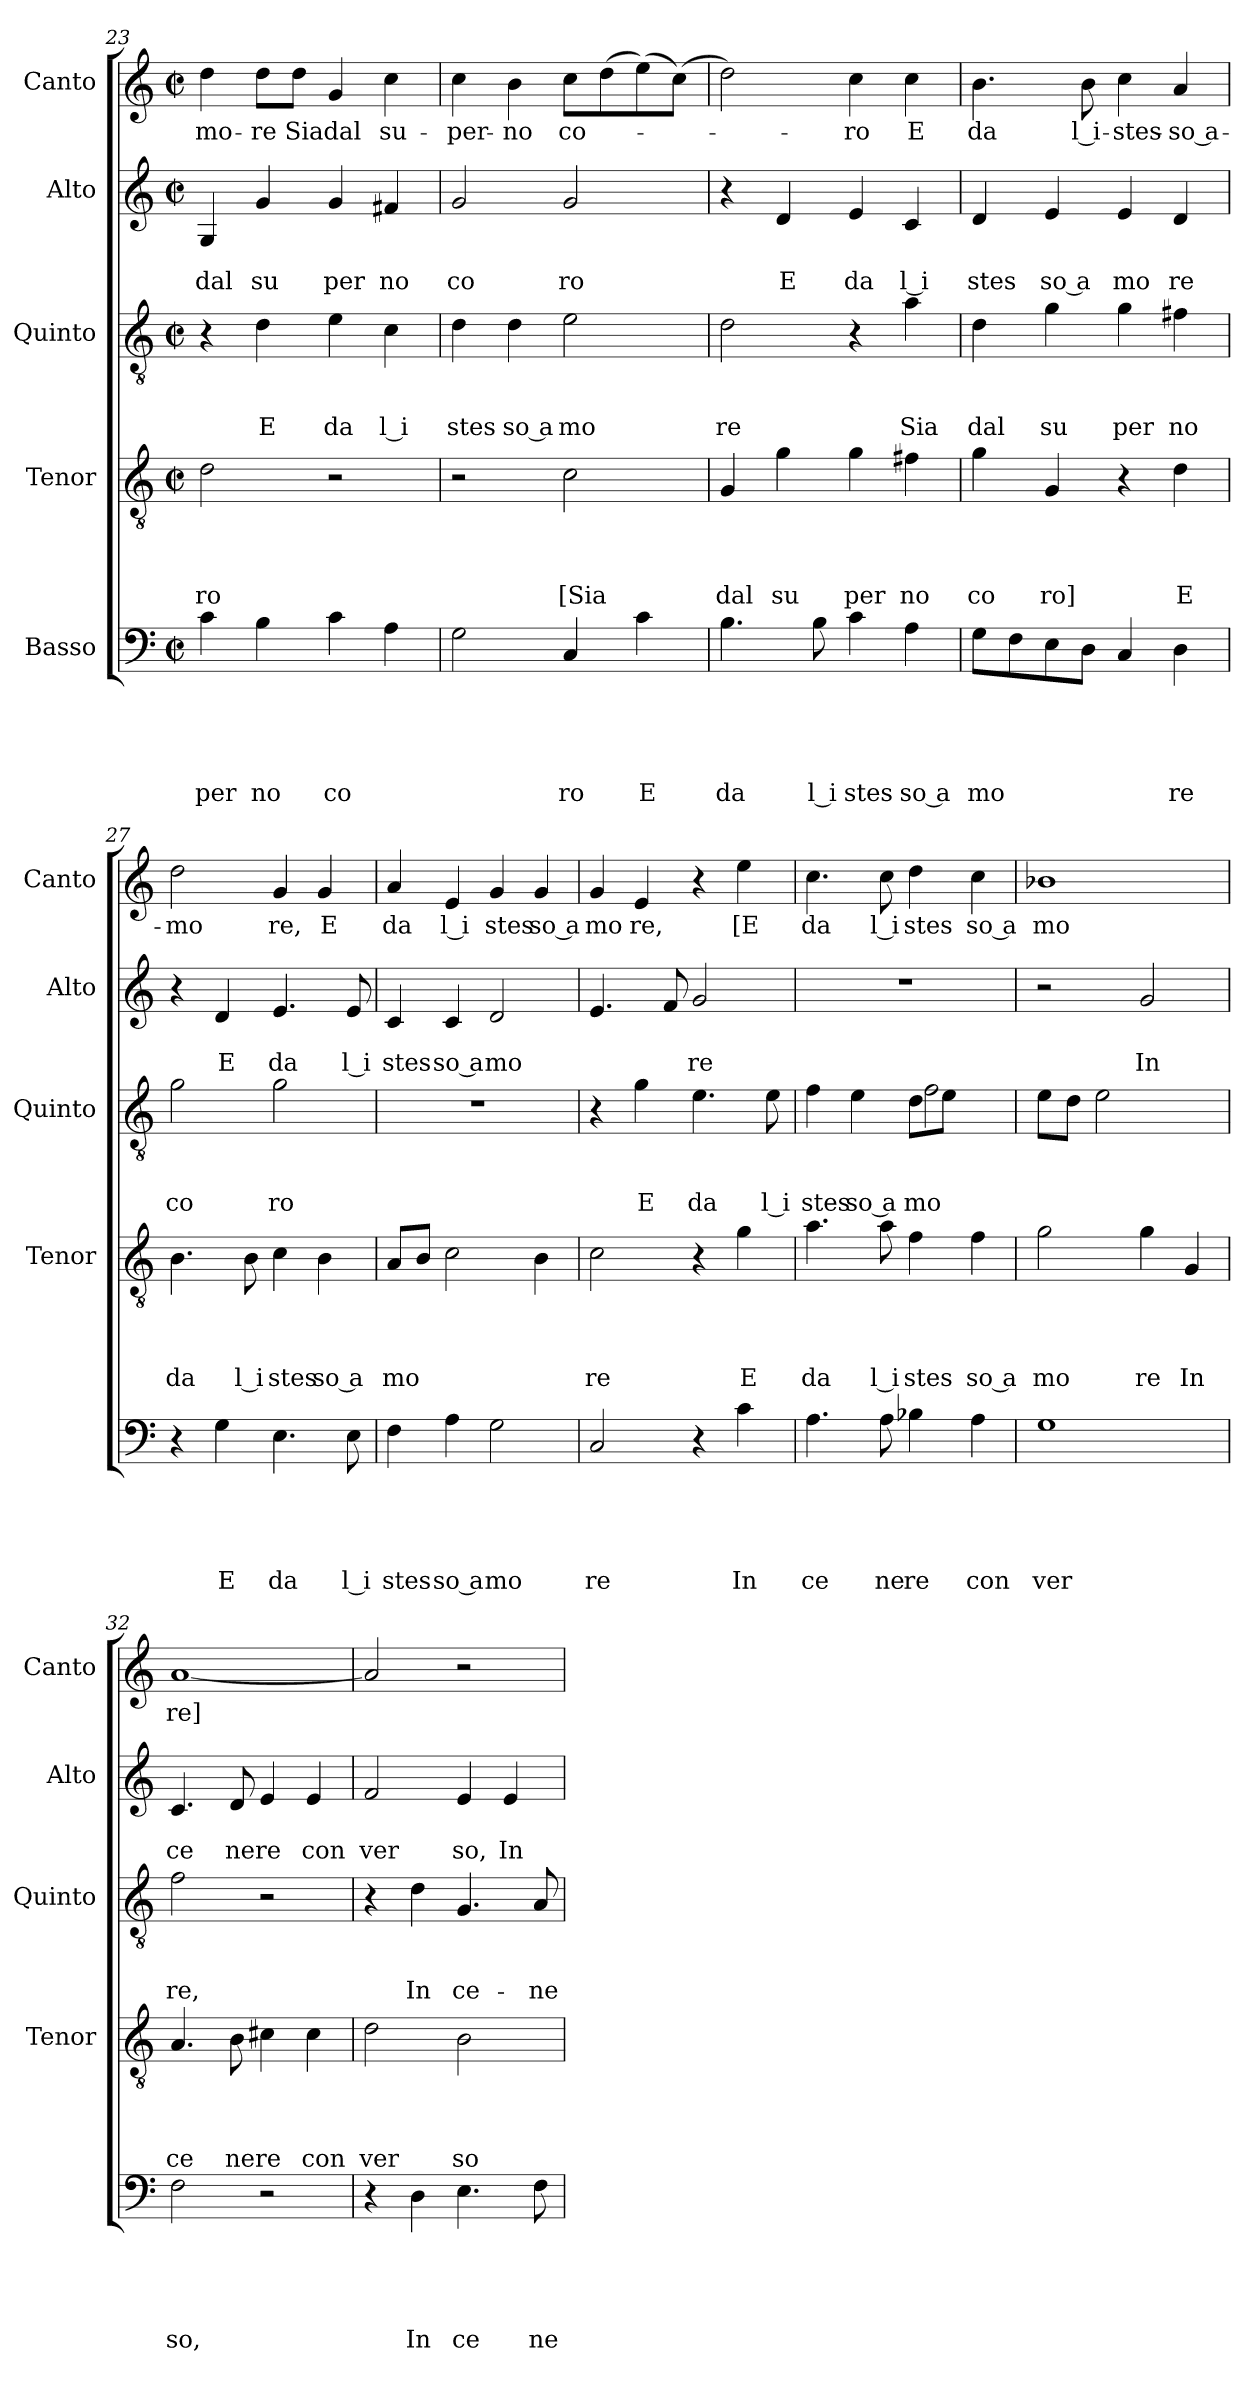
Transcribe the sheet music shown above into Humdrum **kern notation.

**kern	**text	**text	**text	**text	**text	**kern	**text	**text	**text	**text	**kern	**text	**text	**text	**kern	**text	**text	**kern	**text
*part5	*part5	*part5	*part5	*part5	*part5	*part4	*part4	*part4	*part4	*part4	*part3	*part3	*part3	*part3	*part2	*part2	*part2	*part1	*part1
*staff5	*staff5	*staff5	*staff5	*staff5	*staff5	*staff4	*staff4	*staff4	*staff4	*staff4	*staff3	*staff3	*staff3	*staff3	*staff2	*staff2	*staff2	*staff1	*staff1
*I"Basso	*	*	*	*	*	*I"Tenor	*	*	*	*	*I"Quinto	*	*	*	*I"Alto	*	*	*I"Canto	*
*	*	*	*	*	*	*I'Tenor	*	*	*	*	*I'Quinto	*	*	*	*I'Alto	*	*	*I'Canto	*
*clefF4	*	*	*	*	*	*clefGv2	*	*	*	*	*clefGv2	*	*	*	*clefG2	*	*	*clefG2	*
*k[]	*	*	*	*	*	*k[]	*	*	*	*	*k[]	*	*	*	*k[]	*	*	*k[]	*
*C:	*	*	*	*	*	*C:	*	*	*	*	*C:	*	*	*	*C:	*	*	*C:	*
*M2/2	*	*	*	*	*	*M2/2	*	*	*	*	*M2/2	*	*	*	*M2/2	*	*	*M2/2	*
*met(c|)	*	*	*	*	*	*met(c|)	*	*	*	*	*met(c|)	*	*	*	*met(c|)	*	*	*met(c|)	*
=23	=23	=23	=23	=23	=23	=23	=23	=23	=23	=23	=23	=23	=23	=23	=23	=23	=23	=23	=23
!	!	!	!	!	!LO:LY:b	!	!	!	!	!LO:LY:b	!	!	!	!	!	!	!LO:LY:b	!	!LO:LY:b
4c\	.	.	.	.	per	2d\	.	.	.	ro	4r	.	.	.	4G/	.	dal	4dd\	-mo-
!	!	!	!	!	!LO:LY:b	!	!	!	!	!	!	!	!	!LO:LY:b	!	!	!LO:LY:b	!	!LO:LY:b
4B\	.	.	.	.	no	.	.	.	.	.	4d\	.	.	E	4g/	.	su	8dd\L	-re
!	!	!	!	!	!	!	!	!	!	!	!	!	!	!	!	!	!	!	!LO:LY:b
.	.	.	.	.	.	.	.	.	.	.	.	.	.	.	.	.	.	8dd\J	Sia
!	!	!	!	!	!LO:LY:b	!	!	!	!	!	!	!	!	!LO:LY:b	!	!	!LO:LY:b	!	!LO:LY:b
4c\	.	.	.	.	co	2r	.	.	.	.	4e\	.	.	da	4g/	.	per	4g/	dal
!	!	!	!	!	!	!	!	!	!	!	!	!	!	!LO:LY:b:rj	!	!	!LO:LY:b	!	!LO:LY:b
4A\	.	.	.	.	.	.	.	.	.	.	4c\	.	.	l i	4f#X/	.	no	4cc\	su-
=24	=24	=24	=24	=24	=24	=24	=24	=24	=24	=24	=24	=24	=24	=24	=24	=24	=24	=24	=24
!	!	!	!	!	!	!	!	!	!	!	!	!	!	!LO:LY:b	!	!	!LO:LY:b	!	!LO:LY:b
2G\	.	.	.	.	.	2r	.	.	.	.	4d\	.	.	stes	2g/	.	co	4cc\	-per-
!	!	!	!	!	!	!	!	!	!	!	!	!	!	!LO:LY:b:rj	!	!	!	!	!LO:LY:b
.	.	.	.	.	.	.	.	.	.	.	4d\	.	.	so a	.	.	.	4b\	-no
!	!	!	!	!	!LO:LY:b	!	!	!	!	!LO:LY:b	!	!	!	!LO:LY:b	!	!	!LO:LY:b	!	!LO:LY:b
4C/	.	.	.	.	ro	2c\	.	.	.	[Sia	2e\	.	.	mo	2g/	.	ro	8cc\L	co-
.	.	.	.	.	.	.	.	.	.	.	.	.	.	.	.	.	.	(>8dd\	.
!	!	!	!	!	!LO:LY:b	!	!	!	!	!	!	!	!	!	!	!	!	!	!
4c\	.	.	.	.	E	.	.	.	.	.	.	.	.	.	.	.	.	(>8ee\)	.
.	.	.	.	.	.	.	.	.	.	.	.	.	.	.	.	.	.	(>8cc\J)	.
=25	=25	=25	=25	=25	=25	=25	=25	=25	=25	=25	=25	=25	=25	=25	=25	=25	=25	=25	=25
!	!	!	!	!	!LO:LY:b	!	!	!	!	!LO:LY:b	!	!	!	!LO:LY:b	!	!	!	!	!
4.B\	.	.	.	.	da	4G/	.	.	.	dal	2d\	.	.	re	4r	.	.	2dd\)	.
!	!	!	!	!	!	!	!	!	!	!LO:LY:b	!	!	!	!	!	!	!LO:LY:b	!	!
.	.	.	.	.	.	4g\	.	.	.	su	.	.	.	.	4d/	.	E	.	.
!	!	!	!	!	!LO:LY:b:rj	!	!	!	!	!	!	!	!	!	!	!	!	!	!
8B\	.	.	.	.	l i	.	.	.	.	.	.	.	.	.	.	.	.	.	.
!	!	!	!	!	!LO:LY:b	!	!	!	!	!LO:LY:b	!	!	!	!	!	!	!LO:LY:b	!	!LO:LY:b
4c\	.	.	.	.	stes	4g\	.	.	.	per	4r	.	.	.	4e/	.	da	4cc\	-ro
!	!	!	!	!	!LO:LY:b:rj	!	!	!	!	!LO:LY:b	!	!	!	!LO:LY:b	!	!	!LO:LY:b:rj	!	!LO:LY:b
4A\	.	.	.	.	so a	4f#X\	.	.	.	no	4a\	.	.	Sia	4c/	.	l i	4cc\	E
=26	=26	=26	=26	=26	=26	=26	=26	=26	=26	=26	=26	=26	=26	=26	=26	=26	=26	=26	=26
!	!	!	!	!	!LO:LY:b	!	!	!	!	!LO:LY:b	!	!	!	!LO:LY:b	!	!	!LO:LY:b	!	!LO:LY:b
8G\L	.	.	.	.	mo	4g\	.	.	.	co	4d\	.	.	dal	4d/	.	stes	4.b\	da
8F\	.	.	.	.	.	.	.	.	.	.	.	.	.	.	.	.	.	.	.
!	!	!	!	!	!	!	!	!	!	!LO:LY:b	!	!	!	!LO:LY:b	!	!	!LO:LY:b:rj	!	!
8E\	.	.	.	.	.	4G/	.	.	.	ro]	4g\	.	.	su	4e/	.	so a	.	.
!	!	!	!	!	!	!	!	!	!	!	!	!	!	!	!	!	!	!	!LO:LY:b:rj
8D\J	.	.	.	.	.	.	.	.	.	.	.	.	.	.	.	.	.	8b\	l i-
!	!	!	!	!	!	!	!	!	!	!	!	!	!	!LO:LY:b	!	!	!LO:LY:b	!	!LO:LY:b
4C/	.	.	.	.	.	4r	.	.	.	.	4g\	.	.	per	4e/	.	mo	4cc\	-stes-
!	!	!	!	!	!LO:LY:b	!	!	!	!	!LO:LY:b	!	!	!	!LO:LY:b	!	!	!LO:LY:b	!	!LO:LY:b:rj
4D\	.	.	.	.	re	4d\	.	.	.	E	4f#X\	.	.	no	4d/	.	re	4a/	-so a-
!!LO:PB:g=z
=27	=27	=27	=27	=27	=27	=27	=27	=27	=27	=27	=27	=27	=27	=27	=27	=27	=27	=27	=27
!	!	!	!	!	!	!	!	!	!	!LO:LY:b	!	!	!	!LO:LY:b	!	!	!	!	!LO:LY:b
4r	.	.	.	.	.	4.B\	.	.	.	da	2g\	.	.	co	4r	.	.	2dd\	-mo
!	!	!	!	!	!LO:LY:b	!	!	!	!	!	!	!	!	!	!	!	!LO:LY:b	!	!
4G\	.	.	.	.	E	.	.	.	.	.	.	.	.	.	4d/	.	E	.	.
!	!	!	!	!	!	!	!	!	!	!LO:LY:b:rj	!	!	!	!	!	!	!	!	!
.	.	.	.	.	.	8B\	.	.	.	l i	.	.	.	.	.	.	.	.	.
!	!	!	!	!	!LO:LY:b	!	!	!	!	!LO:LY:b	!	!	!	!LO:LY:b	!	!	!LO:LY:b	!	!LO:LY:b
4.E\	.	.	.	.	da	4c\	.	.	.	stes	2g\	.	.	ro	4.e/	.	da	4g/	re,
!	!	!	!	!	!	!	!	!	!	!LO:LY:b:rj	!	!	!	!	!	!	!	!	!LO:LY:b
.	.	.	.	.	.	4B\	.	.	.	so a	.	.	.	.	.	.	.	4g/	E
!	!	!	!	!	!LO:LY:b:rj	!	!	!	!	!	!	!	!	!	!	!	!LO:LY:b:rj	!	!
8E\	.	.	.	.	l i	.	.	.	.	.	.	.	.	.	8e/	.	l i	.	.
=28	=28	=28	=28	=28	=28	=28	=28	=28	=28	=28	=28	=28	=28	=28	=28	=28	=28	=28	=28
!	!	!	!	!	!LO:LY:b	!	!	!	!	!LO:LY:b	!	!	!	!	!	!	!LO:LY:b	!	!LO:LY:b
4F\	.	.	.	.	stes	8A/L	.	.	.	mo	1r	.	.	.	4c/	.	stes	4a/	da
.	.	.	.	.	.	8B/J	.	.	.	.	.	.	.	.	.	.	.	.	.
!	!	!	!	!	!LO:LY:b:rj	!	!	!	!	!	!	!	!	!	!	!	!LO:LY:b:rj	!	!LO:LY:b:rj
4A\	.	.	.	.	so a	2c\	.	.	.	.	.	.	.	.	4c/	.	so a	4e/	l i
!	!	!	!	!	!LO:LY:b	!	!	!	!	!	!	!	!	!	!	!	!LO:LY:b	!	!LO:LY:b
2G\	.	.	.	.	mo	.	.	.	.	.	.	.	.	.	2d/	.	mo	4g/	stes
!	!	!	!	!	!	!	!	!	!	!	!	!	!	!	!	!	!	!	!LO:LY:b:rj
.	.	.	.	.	.	4B\	.	.	.	.	.	.	.	.	.	.	.	4g/	so a
=29	=29	=29	=29	=29	=29	=29	=29	=29	=29	=29	=29	=29	=29	=29	=29	=29	=29	=29	=29
!	!	!	!	!	!LO:LY:b	!	!	!	!	!LO:LY:b	!	!	!	!	!	!	!	!	!LO:LY:b
2C/	.	.	.	.	re	2c\	.	.	.	re	4r	.	.	.	4.e/	.	.	4g/	mo
!	!	!	!	!	!	!	!	!	!	!	!	!	!	!LO:LY:b	!	!	!	!	!LO:LY:b
.	.	.	.	.	.	.	.	.	.	.	4g\	.	.	E	.	.	.	4e/	re,
.	.	.	.	.	.	.	.	.	.	.	.	.	.	.	8f/	.	.	.	.
!	!	!	!	!	!	!	!	!	!	!	!	!	!	!LO:LY:b	!	!	!LO:LY:b	!	!
4r	.	.	.	.	.	4r	.	.	.	.	4.e\	.	.	da	2g/	.	re	4r	.
!	!	!	!	!	!LO:LY:b	!	!	!	!	!LO:LY:b	!	!	!	!	!	!	!	!	!LO:LY:b
4c\	.	.	.	.	In	4g\	.	.	.	E	.	.	.	.	.	.	.	4ee\	[E
!	!	!	!	!	!	!	!	!	!	!	!	!	!	!LO:LY:b:rj	!	!	!	!	!
.	.	.	.	.	.	.	.	.	.	.	8e\	.	.	l i	.	.	.	.	.
=30	=30	=30	=30	=30	=30	=30	=30	=30	=30	=30	=30	=30	=30	=30	=30	=30	=30	=30	=30
!	!	!	!	!	!LO:LY:b	!	!	!	!	!LO:LY:b	!	!	!	!LO:LY:b	!	!	!	!	!LO:LY:b
*	*	*	*	*	*	*	*	*	*	*	*^	*	*	*	*	*	*	*	*
4.A\	.	.	.	.	ce	4.a\	.	.	.	da	4f\	2ryy	.	.	stes	1r	.	.	4.cc\	da
!	!	!	!	!	!	!	!	!	!	!	!	!	!	!	!LO:LY:b:rj	!	!	!	!	!
.	.	.	.	.	.	.	.	.	.	.	4e\	.	.	.	so a	.	.	.	.	.
!	!	!	!	!	!LO:LY:b	!	!	!	!	!LO:LY:b:rj	!	!	!	!	!	!	!	!	!	!LO:LY:b:rj
8A\	.	.	.	.	ne	8a\	.	.	.	l i	.	.	.	.	.	.	.	.	8cc\	l i
!	!	!	!	!	!LO:LY:b	!	!	!	!	!LO:LY:b	!	!	!	!	!LO:LY:b	!	!	!	!	!LO:LY:b
4B-X\	.	.	.	.	re	4f\	.	.	.	stes	8d\L	2f\	.	.	mo	.	.	.	4dd\	stes
.	.	.	.	.	.	.	.	.	.	.	8e\J	.	.	.	.	.	.	.	.	.
!	!	!	!	!	!LO:LY:b	!	!	!	!	!LO:LY:b:rj	!	!	!	!	!	!	!	!	!	!LO:LY:b:rj
4A\	.	.	.	.	con	4f\	.	.	.	so a	4ryy	.	.	.	.	.	.	.	4cc\	so a
*	*	*	*	*	*	*	*	*	*	*	*v	*v	*	*	*	*	*	*	*	*
=31	=31	=31	=31	=31	=31	=31	=31	=31	=31	=31	=31	=31	=31	=31	=31	=31	=31	=31	=31
!	!	!	!	!	!LO:LY:b	!	!	!	!	!LO:LY:b	!	!	!	!	!	!	!	!	!LO:LY:b
1G	.	.	.	.	ver	2g\	.	.	.	mo	8e\L	.	.	.	2r	.	.	1b-X	mo
.	.	.	.	.	.	.	.	.	.	.	8d\J	.	.	.	.	.	.	.	.
.	.	.	.	.	.	.	.	.	.	.	2e\	.	.	.	.	.	.	.	.
!	!	!	!	!	!	!	!	!	!	!LO:LY:b	!	!	!	!	!	!	!LO:LY:b	!	!
.	.	.	.	.	.	4g\	.	.	.	re	.	.	.	.	2g/	.	In	.	.
!	!	!	!	!	!	!	!	!	!	!LO:LY:b	!	!	!	!	!	!	!	!	!
.	.	.	.	.	.	4G/	.	.	.	In	4ryy	.	.	.	.	.	.	.	.
!!LO:LB:g=z
=32	=32	=32	=32	=32	=32	=32	=32	=32	=32	=32	=32	=32	=32	=32	=32	=32	=32	=32	=32
!	!	!	!	!	!LO:LY:b	!	!	!	!	!LO:LY:b	!	!	!	!LO:LY:b	!	!	!LO:LY:b	!	!LO:LY:b
2F\	.	.	.	.	so,	4.A/	.	.	.	ce	2f\	.	.	re,	4.c/	.	ce	[<1a	re]
!	!	!	!	!	!	!	!	!	!	!LO:LY:b	!	!	!	!	!	!	!LO:LY:b	!	!
.	.	.	.	.	.	8B\	.	.	.	ne	.	.	.	.	8d/	.	ne	.	.
!	!	!	!	!	!	!	!	!	!	!LO:LY:b	!	!	!	!	!	!	!LO:LY:b	!	!
2r	.	.	.	.	.	4c#X\	.	.	.	re	2r	.	.	.	4e/	.	re	.	.
!	!	!	!	!	!	!	!	!	!	!LO:LY:b	!	!	!	!	!	!	!LO:LY:b	!	!
.	.	.	.	.	.	4c#\	.	.	.	con	.	.	.	.	4e/	.	con	.	.
=33	=33	=33	=33	=33	=33	=33	=33	=33	=33	=33	=33	=33	=33	=33	=33	=33	=33	=33	=33
!	!	!	!	!	!	!	!	!	!	!LO:LY:b	!	!	!	!	!	!	!LO:LY:b	!	!
4r	.	.	.	.	.	2d\	.	.	.	ver	4r	.	.	.	2f/	.	ver	2a/]	.
!	!	!	!	!	!LO:LY:b	!	!	!	!	!	!	!	!	!LO:LY:b	!	!	!	!	!
4D\	.	.	.	.	In	.	.	.	.	.	4d\	.	.	In	.	.	.	.	.
!	!	!	!	!	!LO:LY:b	!	!	!	!	!LO:LY:b	!	!	!	!LO:LY:b	!	!	!LO:LY:b	!	!
4.E\	.	.	.	.	ce	2B\	.	.	.	so	4.G/	.	.	ce-	4e/	.	so,	2r	.
!	!	!	!	!	!	!	!	!	!	!	!	!	!	!	!	!	!LO:LY:b	!	!
.	.	.	.	.	.	.	.	.	.	.	.	.	.	.	4e/	.	In	.	.
!	!	!	!	!	!LO:LY:b	!	!	!	!	!	!	!	!	!LO:LY:b	!	!	!	!	!
8F\	.	.	.	.	ne	.	.	.	.	.	8A/	.	.	-ne-	.	.	.	.	.
=	=	=	=	=	=	=	=	=	=	=	=	=	=	=	=	=	=	=	=
*-	*-	*-	*-	*-	*-	*-	*-	*-	*-	*-	*-	*-	*-	*-	*-	*-	*-	*-	*-
